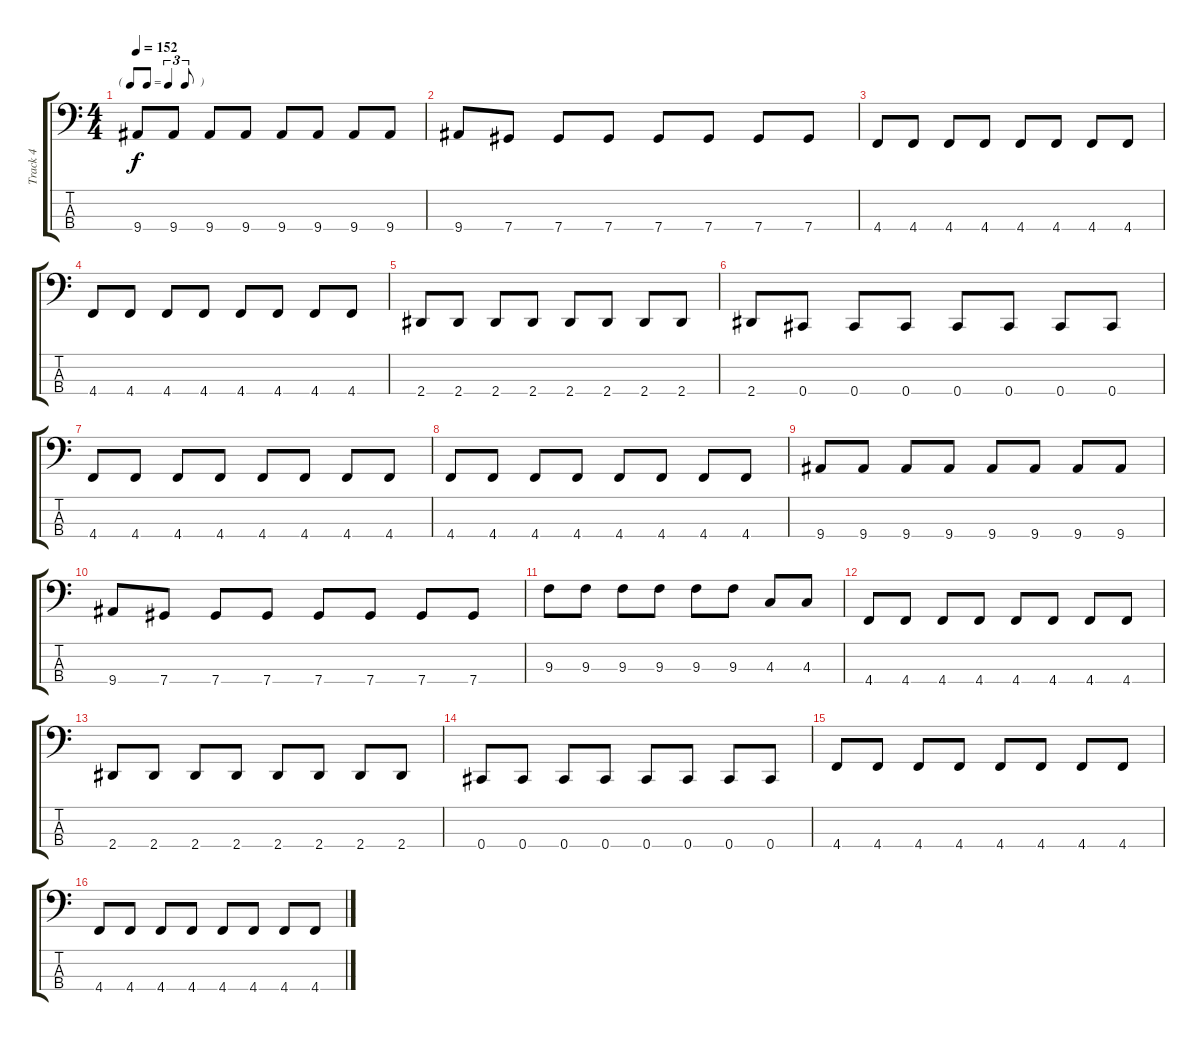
\track ("Track 4" "Track 4") {instrument electricbasspick}
\staff {score tabs}
\tuning (Gb2 Db2 Ab1 Db1) {hide}
\ts (4 4)
\tf triplet8th
\tempo 152
\clef f4
\ks c
9.4.8{dy f} 9.4.8 9.4.8 9.4.8 9.4.8 9.4.8 9.4.8 9.4.8 |
9.4.8 7.4.8 7.4.8 7.4.8 7.4.8 7.4.8 7.4.8 7.4.8 |
4.4.8 4.4.8 4.4.8 4.4.8 4.4.8 4.4.8 4.4.8 4.4.8 |
4.4.8 4.4.8 4.4.8 4.4.8 4.4.8 4.4.8 4.4.8 4.4.8 |
2.4.8 2.4.8 2.4.8 2.4.8 2.4.8 2.4.8 2.4.8 2.4.8 |
2.4.8 0.4.8 0.4.8 0.4.8 0.4.8 0.4.8 0.4.8 0.4.8 |
4.4.8 4.4.8 4.4.8 4.4.8 4.4.8 4.4.8 4.4.8 4.4.8 |
4.4.8 4.4.8 4.4.8 4.4.8 4.4.8 4.4.8 4.4.8 4.4.8 |
9.4.8 9.4.8 9.4.8 9.4.8 9.4.8 9.4.8 9.4.8 9.4.8 |
9.4.8 7.4.8 7.4.8 7.4.8 7.4.8 7.4.8 7.4.8 7.4.8 |
9.3.8 9.3.8 9.3.8 9.3.8 9.3.8 9.3.8 4.3.8 4.3.8 |
4.4.8 4.4.8 4.4.8 4.4.8 4.4.8 4.4.8 4.4.8 4.4.8 |
2.4.8 2.4.8 2.4.8 2.4.8 2.4.8 2.4.8 2.4.8 2.4.8 |
0.4.8 0.4.8 0.4.8 0.4.8 0.4.8 0.4.8 0.4.8 0.4.8 |
4.4.8 4.4.8 4.4.8 4.4.8 4.4.8 4.4.8 4.4.8 4.4.8 |
4.4.8 4.4.8 4.4.8 4.4.8 4.4.8 4.4.8 4.4.8 4.4.8
